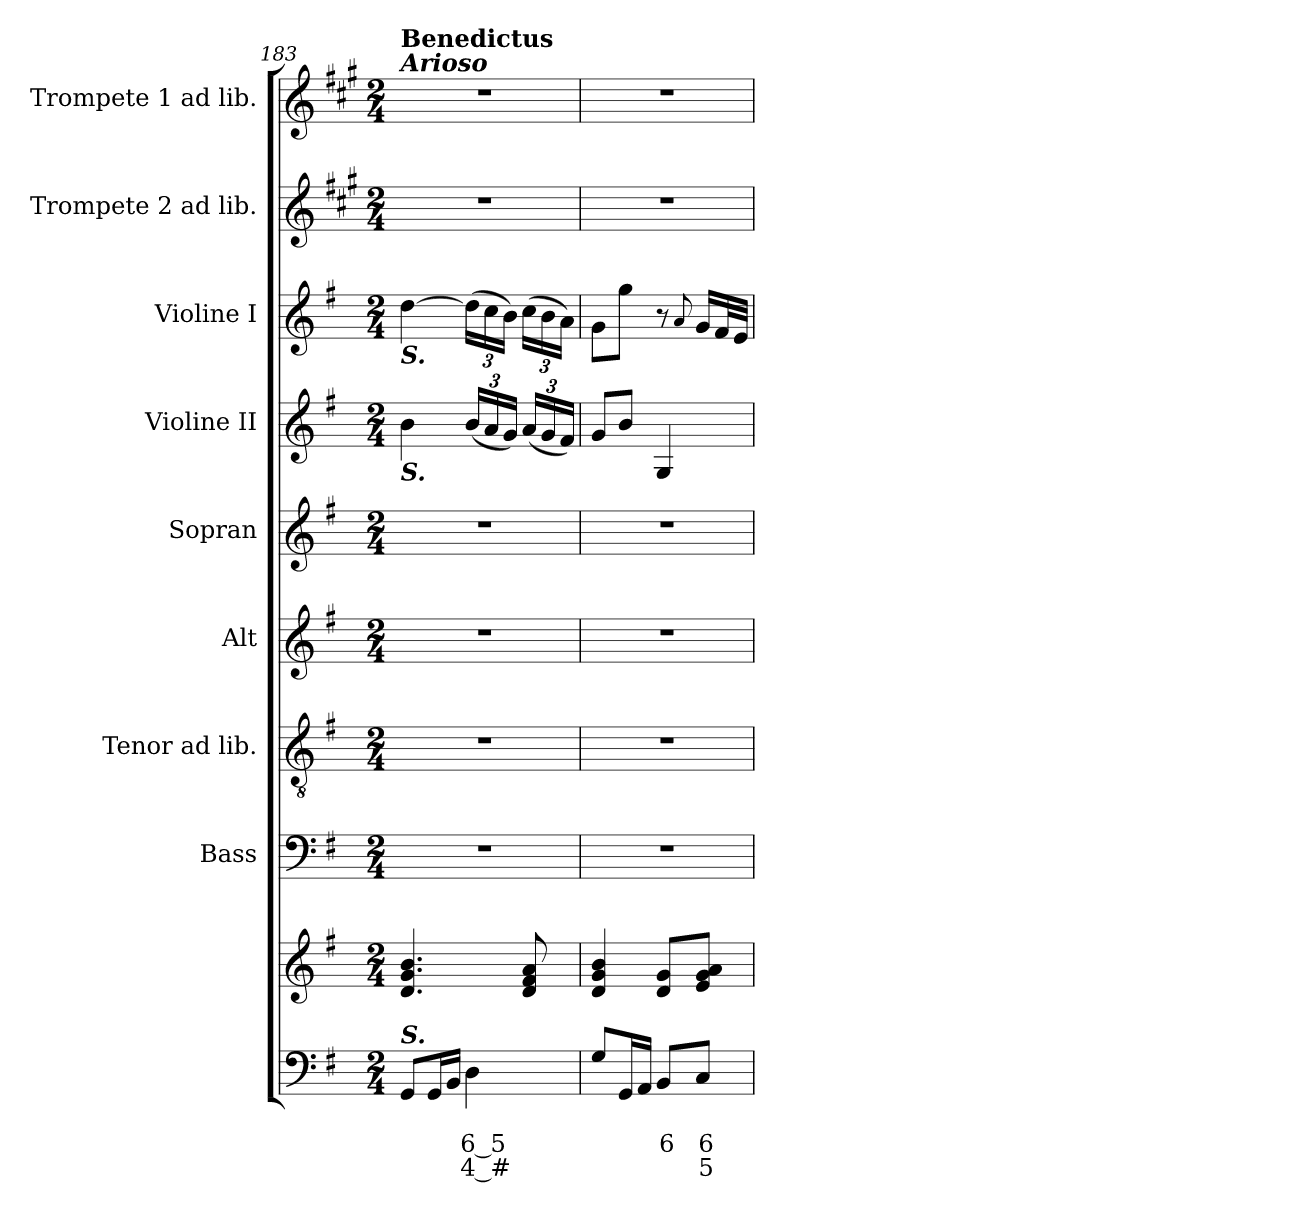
**kern	**text	**text	**text	**kern	**kern	**kern	**kern	**kern	**kern	**kern	**kern	**kern
*part9	*part9	*part9	*part9	*part9	*part8	*part7	*part6	*part5	*part4	*part3	*part2	*part1
*staff10	*staff10	*staff10	*staff10	*staff9	*staff8	*staff7	*staff6	*staff5	*staff4	*staff3	*staff2	*staff1
*	*	*	*	*	*I"Bass	*I"Tenor ad lib.	*I"Alt	*I"Sopran	*I"Violine II	*I"Violine I	*I"Trompete 2 ad lib.	*I"Trompete 1 ad lib.
*	*	*	*	*	*I'B.	*I'T.	*I'A.	*I'S.	*I'Vl. II	*I'Vl. I	*I'Trp. 2	*I'Trp. 1
!!LO:LB:g=z
*clefF4	*	*	*	*clefG2	*clefF4	*clefGv2	*clefG2	*clefG2	*clefG2	*clefG2	*clefG2	*clefG2
*	*	*	*	*	*	*	*	*	*	*	*ITrd1c2	*ITrd1c2
*k[f#]	*	*	*	*k[f#]	*k[f#]	*k[f#]	*k[f#]	*k[f#]	*k[f#]	*k[f#]	*k[f#]	*k[f#]
*G:	*	*	*	*G:	*G:	*G:	*G:	*G:	*G:	*G:	*G:	*G:
*M2/4	*	*	*	*M2/4	*M2/4	*M2/4	*M2/4	*M2/4	*M2/4	*M2/4	*M2/4	*M2/4
=183	=183	=183	=183	=183	=183	=183	=183	=183	=183	=183	=183	=183
!	!	!	!	!	!	!	!	!	!	!	!	!LO:TX:a:Bi:t=Arioso
!	!	!	!	!	!	!	!	!	!	!	!	!LO:TX:a:B:t=Benedictus
!	!	!	!	!	!	!	!	!	!	!LO:TX:b:Bi:t=S.	!	!
!	!	!	!	!	!	!	!	!	!LO:TX:b:Bi:t=S.	!	!	!
!LO:TX:a:Bi:t=S.	!	!	!	!	!	!	!	!	!	!	!	!
8GG/L	.	.	.	4.d/ 4.g/ 4.b/	2r	2r	2r	2r	4b\	[4dd\	2r	2r
16GG/L	.	.	.	.	.	.	.	.	.	.	.	.
16BB/JJ	.	.	.	.	.	.	.	.	.	.	.	.
!	!	!LO:LY:b	!LO:LY:b	!	!	!	!	!	!	!	!	!
4D\	.	6_5	4_#	.	.	.	.	.	(<24b/LL	(>24dd\LL]	.	.
.	.	.	.	.	.	.	.	.	24a/	24cc\	.	.
.	.	.	.	.	.	.	.	.	24g/JJ)	24b\JJ)	.	.
.	.	.	.	8d/ 8f#/ 8a/	.	.	.	.	(<24a/LL	(>24cc\LL	.	.
.	.	.	.	.	.	.	.	.	24g/	24b\	.	.
.	.	.	.	.	.	.	.	.	24f#/JJ)	24a\JJ)	.	.
=184	=184	=184	=184	=184	=184	=184	=184	=184	=184	=184	=184	=184
8G/L	.	.	.	4d/ 4g/ 4b/	2r	2r	2r	2r	8g/L	8g\L	2r	2r
16GG/L	.	.	.	.	.	.	.	.	8b/J	8gg\J	.	.
16AA/JJ	.	.	.	.	.	.	.	.	.	.	.	.
!	!	!LO:LY:b	!	!	!	!	!	!	!	!	!	!
8BB/L	.	6	.	8d/ 8g/L	.	.	.	.	4G/	8r	.	.
.	.	.	.	.	.	.	.	.	.	8qqa/	.	.
!	!	!LO:LY:b	!LO:LY:b	!	!	!	!	!	!	!	!	!
8C/J	.	6	5	8e/ 8g/ 8a/J	.	.	.	.	.	16g/LL	.	.
.	.	.	.	.	.	.	.	.	.	32f#/L	.	.
.	.	.	.	.	.	.	.	.	.	32e/JJJ	.	.
=	=	=	=	=	=	=	=	=	=	=	=	=
*-	*-	*-	*-	*-	*-	*-	*-	*-	*-	*-	*-	*-
